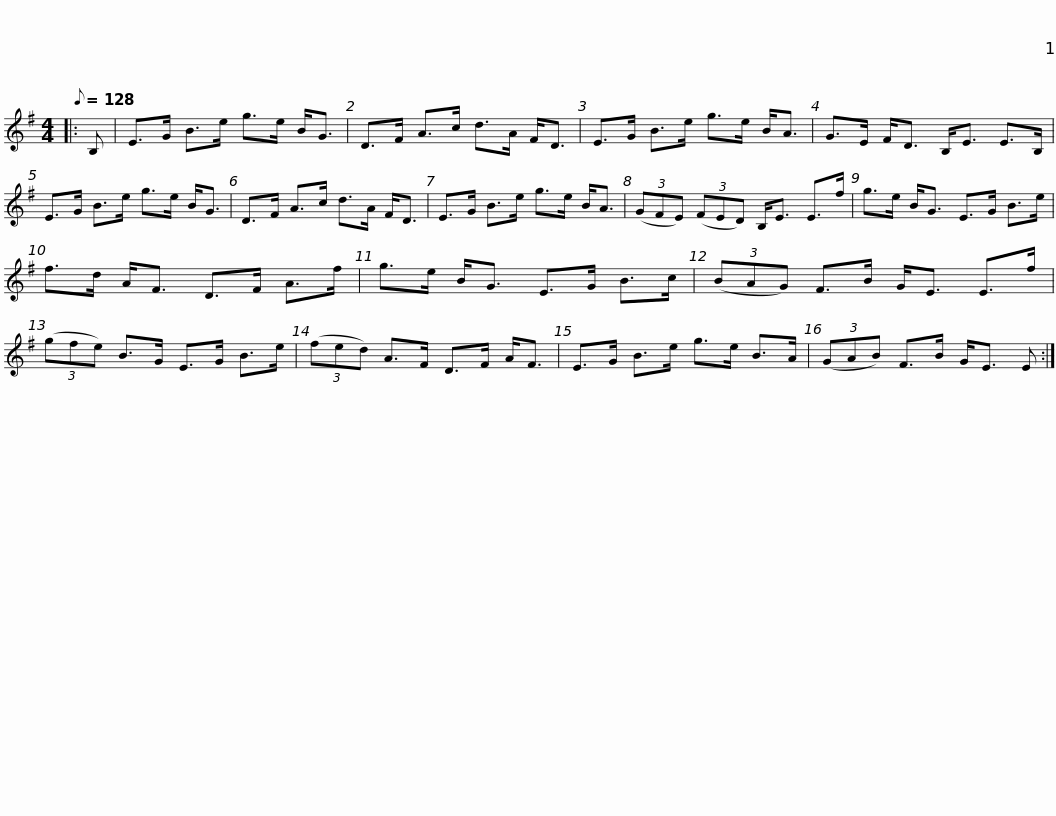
X:1
L:1/8
Q:1/8=128
M:4/4
I:linebreak $
K:Emin
V:1 treble
V:1
|: B, | E>G B>e g>e B<G | D>F A>c d>A F<D | E>G B>e g>e B<A | G>E F<D B,<E E>B, |$ %5
 E>G B>e g>e B<G | D>F A>c d>A F<D | E>G B>e g>e B<A | (3(GFE) (3(FED) B,<E E>f |$ g>e B<G E>G B>e | %10
 f>d A<F D>F A>f | g>e B<G E>G B>c | (3(BAG) F>B G<E E>f |$ (3(gfe) B>G E>G B>e | (3(fed) A>F D>F A<F | %15
 E>G B>e g>e B>A | (3(GAB) F>B G<E E :| %17
